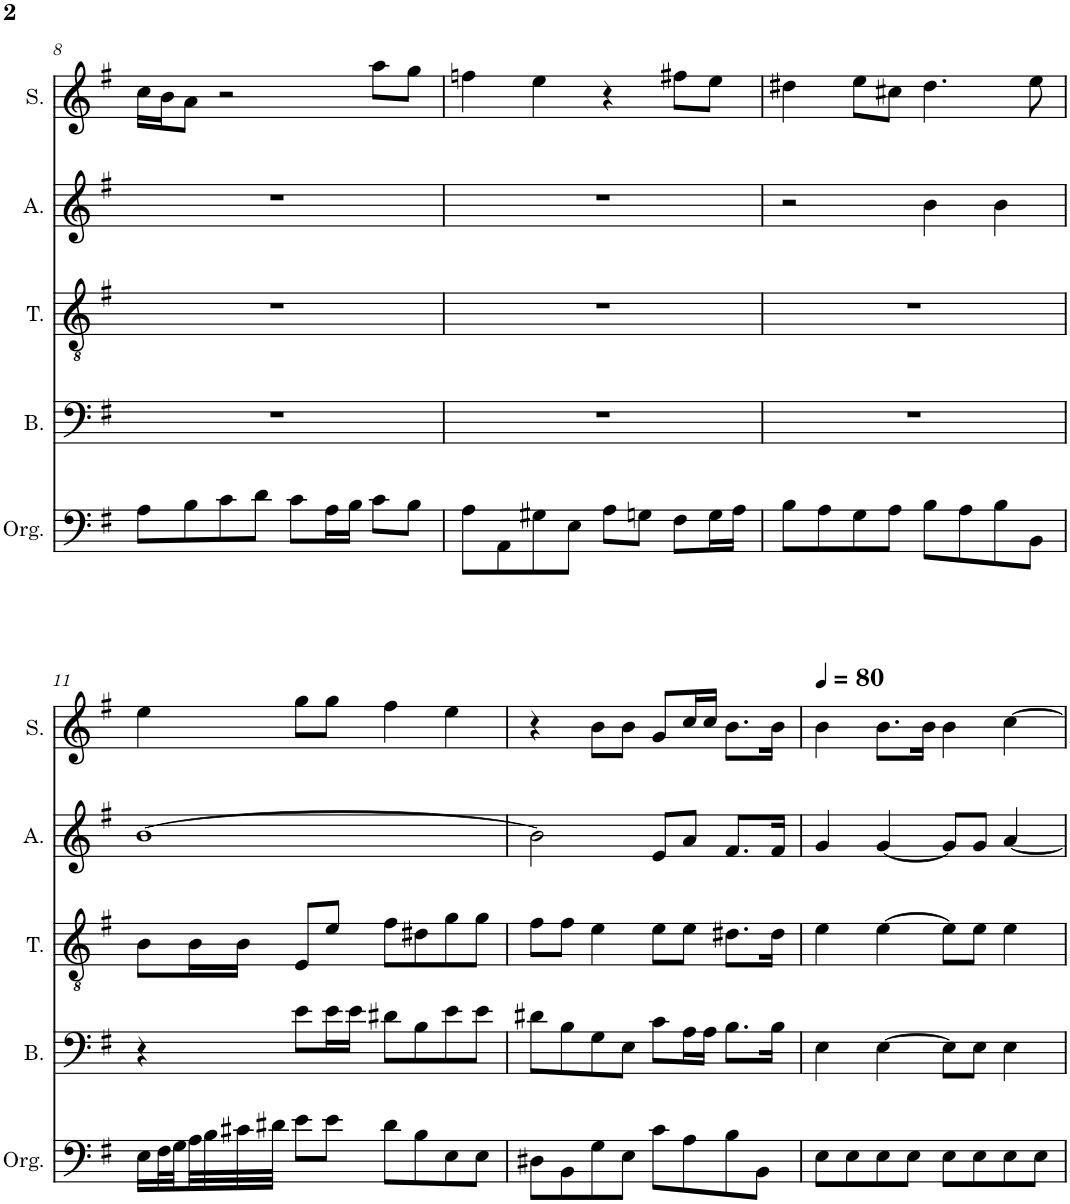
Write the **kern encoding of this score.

**kern	**kern	**kern	**kern	**kern
*part5	*part4	*part3	*part2	*part1
*staff5	*staff4	*staff3	*staff2	*staff1
*I"Orgue, Organ	*I"Basse	*I"Tenor	*I"Alto	*I"Soprano
*I'Org.	*I'B.	*I'T.	*I'A.	*I'S.
!!LO:PB:g=z
*clefF4	*clefF4	*clefGv2	*clefG2	*clefG2
*k[f#]	*k[f#]	*k[f#]	*k[f#]	*k[f#]
*M4/4	*M4/4	*M4/4	*M4/4	*M4/4
=8	=8	=8	=8	=8
8A\L	1r	1r	1r	16cc\LL
.	.	.	.	16b\J
8B\	.	.	.	8a\J
8c\	.	.	.	2r
8d\J	.	.	.	.
8c\L	.	.	.	.
16A\L	.	.	.	.
16B\JJ	.	.	.	.
8c\L	.	.	.	8aa\L
8B\J	.	.	.	8gg\J
=9	=9	=9	=9	=9
8A\L	1r	1r	1r	4ffn\
8AA\	.	.	.	.
8G#X\	.	.	.	4ee\
8E\J	.	.	.	.
8A\L	.	.	.	4r
8Gn\J	.	.	.	.
8F#\L	.	.	.	8ff#X\L
16G\L	.	.	.	8ee\J
16A\JJ	.	.	.	.
=10	=10	=10	=10	=10
8B\L	1r	1r	2r	4dd#X\
8A\	.	.	.	.
8G\	.	.	.	8ee\L
8A\J	.	.	.	8cc#X\J
8B\L	.	.	4b\	4.dd#\
8A\	.	.	.	.
8B\	.	.	4b\	.
8BB\J	.	.	.	8ee\
!!LO:LB:g=z
=11	=11	=11	=11	=11
16E\LL	4r	8B\L	[1b	4ee\
32F#\L	.	.	.	.
32G\	.	.	.	.
32A\	.	16B\L	.	.
32B\	.	.	.	.
32c#X\	.	16B\JJ	.	.
32d#X\JJJ	.	.	.	.
8e\L	8e\L	8E/L	.	8gg\L
8e\J	16e\L	8e/J	.	8gg\J
.	16e\JJ	.	.	.
8d#\L	8d#X\L	8f#\L	.	4ff#\
8B\	8B\	8d#X\	.	.
8E\	8e\	8g\	.	4ee\
8E\J	8e\J	8g\J	.	.
=12	=12	=12	=12	=12
8D#X\L	8d#X\L	8f#\L	2b\]	4r
8BB\	8B\	8f#\J	.	.
8G\	8G\	4e\	.	8b\L
8E\J	8E\J	.	.	8b\J
8c\L	8c\L	8e\L	8e/L	8g/L
8A\	16A\L	8e\J	8a/J	16cc/L
.	16A\JJ	.	.	16cc/JJ
8B\	8.B\L	8.d#X\L	8.f#/L	8.b\L
8BB\J	.	.	.	.
.	16B\Jk	16d#\Jk	16f#/Jk	16b\Jk
=13	=13	=13	=13	=13
*	*	*	*	*MM80
8E\L	4E\	4e\	4g/	4b\
8E\	.	.	.	.
8E\	[4E\	[4e\	[4g/	8.b\L
8E\J	.	.	.	.
.	.	.	.	16b\Jk
8E\L	8E\L]	8e\L]	8g/L]	4b\
8E\	8E\J	8e\J	8g/J	.
8E\	4E\	4e\	[4a/	[4cc\
8E\J	.	.	.	.
=	=	=	=	=
*-	*-	*-	*-	*-
